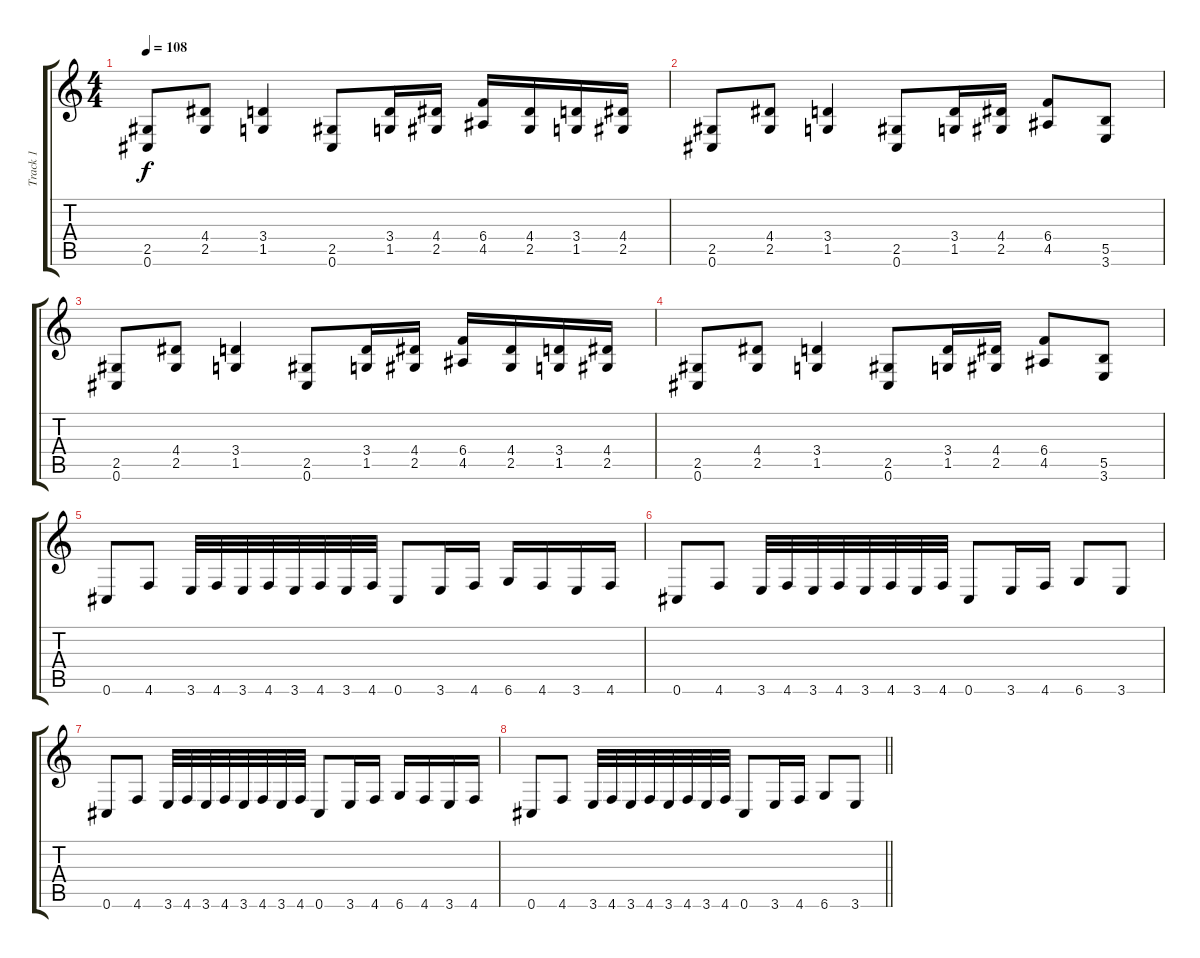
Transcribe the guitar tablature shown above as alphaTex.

\track ("Track 1" "Track 1") {instrument overdrivenguitar}
\staff {score tabs}
\tuning (Db4 Ab3 E3 B2 Gb2 Db2) {hide}
\ts (4 4)
\tempo 108
\clef g2
\ks c
(2.5 0.6).8{dy f} (4.4 2.5).8 (3.4 1.5).4 (2.5 0.6).8 (3.4 1.5).16 (4.4 2.5).16 (6.4 4.5).16 (4.4 2.5).16 (3.4 1.5).16 (4.4 2.5).16 |
(2.5 0.6).8 (4.4 2.5).8 (3.4 1.5).4 (2.5 0.6).8 (3.4 1.5).16 (4.4 2.5).16 (6.4 4.5).8 (5.5 3.6).8 |
(2.5 0.6).8 (4.4 2.5).8 (3.4 1.5).4 (2.5 0.6).8 (3.4 1.5).16 (4.4 2.5).16 (6.4 4.5).16 (4.4 2.5).16 (3.4 1.5).16 (4.4 2.5).16 |
(2.5 0.6).8 (4.4 2.5).8 (3.4 1.5).4 (2.5 0.6).8 (3.4 1.5).16 (4.4 2.5).16 (6.4 4.5).8 (5.5 3.6).8 |
0.6.8 4.6.8 3.6.32 4.6.32 3.6.32 4.6.32 3.6.32 4.6.32 3.6.32 4.6.32 0.6.8 3.6.16 4.6.16 6.6.16 4.6.16 3.6.16 4.6.16 |
0.6.8 4.6.8 3.6.32 4.6.32 3.6.32 4.6.32 3.6.32 4.6.32 3.6.32 4.6.32 0.6.8 3.6.16 4.6.16 6.6.8 3.6.8 |
0.6.8 4.6.8 3.6.32 4.6.32 3.6.32 4.6.32 3.6.32 4.6.32 3.6.32 4.6.32 0.6.8 3.6.16 4.6.16 6.6.16 4.6.16 3.6.16 4.6.16 |
\barLineRight lightlight
0.6.8 4.6.8 3.6.32 4.6.32 3.6.32 4.6.32 3.6.32 4.6.32 3.6.32 4.6.32 0.6.8 3.6.16 4.6.16 6.6.8 3.6.8
